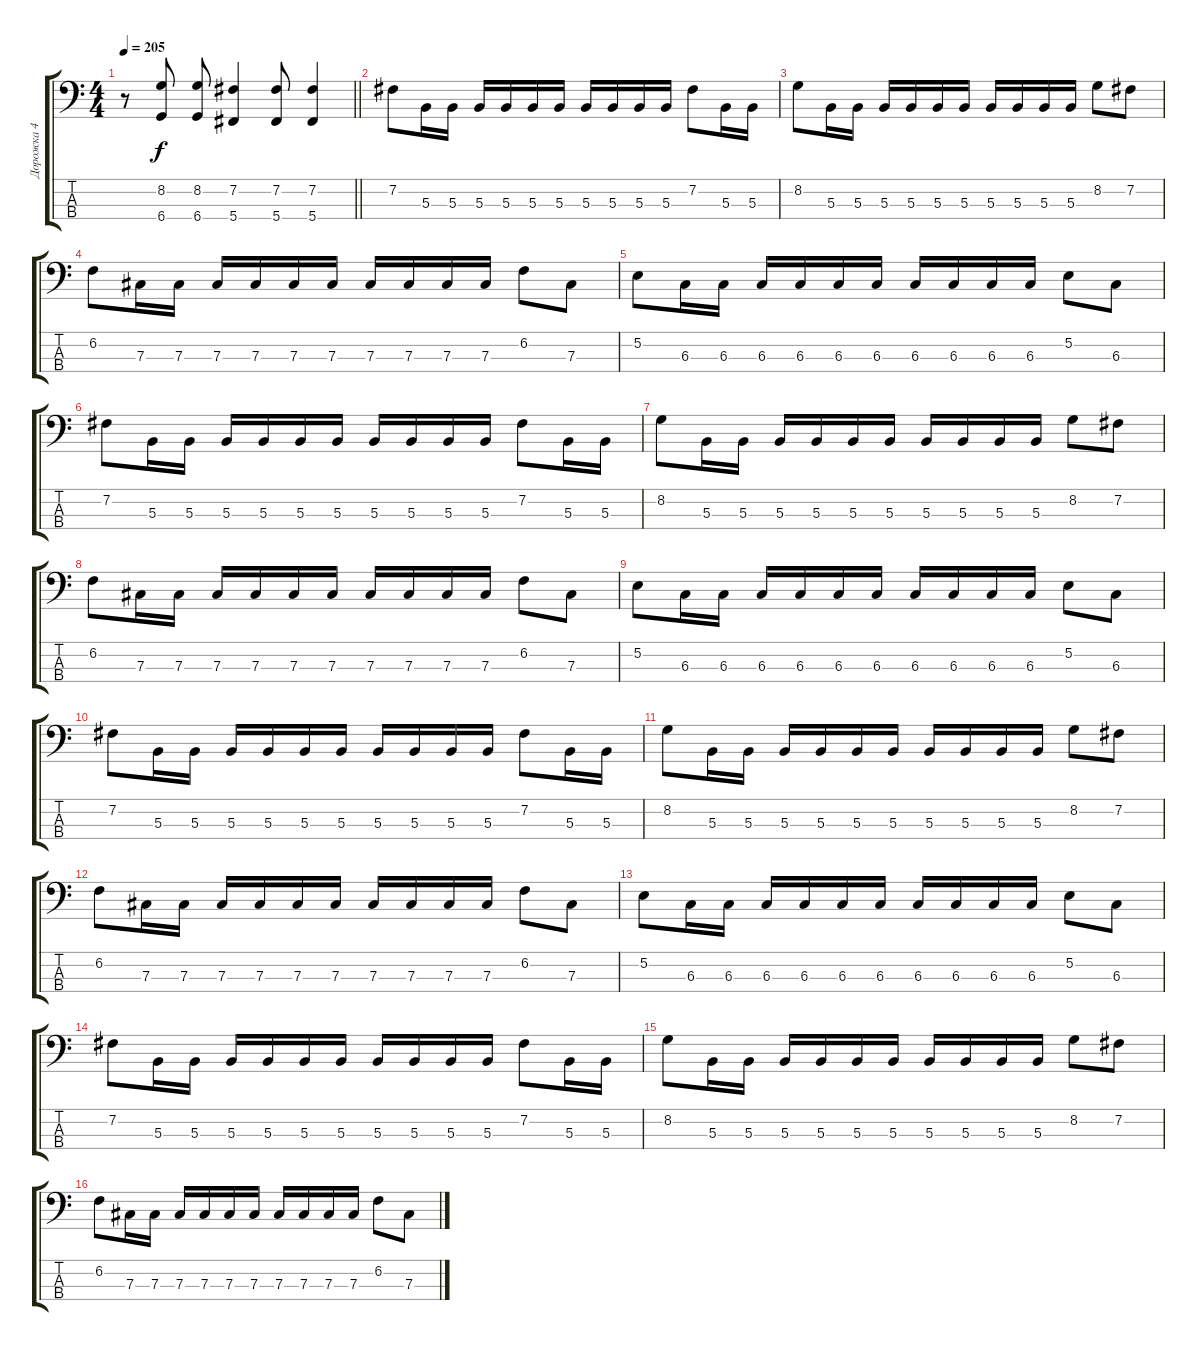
\track ("Дорожка 4" "Дорожка 4") {instrument electricbasspick}
\staff {score tabs}
\tuning (E2 B1 Gb1 Db1) {hide}
\ts (4 4)
\tempo 205
\clef f4
\barLineRight lightlight
\ks c
r.8{dy f} (8.2 6.4).8 (8.2 6.4).8 (7.2 5.4).4 (7.2 5.4).8 (7.2 5.4).4 |
7.2.8 5.3.16 5.3.16 5.3.16 5.3.16 5.3.16 5.3.16 5.3.16 5.3.16 5.3.16 5.3.16 7.2.8 5.3.16 5.3.16 |
8.2.8 5.3.16 5.3.16 5.3.16 5.3.16 5.3.16 5.3.16 5.3.16 5.3.16 5.3.16 5.3.16 8.2.8 7.2.8 |
6.2.8 7.3.16 7.3.16 7.3.16 7.3.16 7.3.16 7.3.16 7.3.16 7.3.16 7.3.16 7.3.16 6.2.8 7.3.8 |
5.2.8 6.3.16 6.3.16 6.3.16 6.3.16 6.3.16 6.3.16 6.3.16 6.3.16 6.3.16 6.3.16 5.2.8 6.3.8 |
7.2.8 5.3.16 5.3.16 5.3.16 5.3.16 5.3.16 5.3.16 5.3.16 5.3.16 5.3.16 5.3.16 7.2.8 5.3.16 5.3.16 |
8.2.8 5.3.16 5.3.16 5.3.16 5.3.16 5.3.16 5.3.16 5.3.16 5.3.16 5.3.16 5.3.16 8.2.8 7.2.8 |
6.2.8 7.3.16 7.3.16 7.3.16 7.3.16 7.3.16 7.3.16 7.3.16 7.3.16 7.3.16 7.3.16 6.2.8 7.3.8 |
5.2.8 6.3.16 6.3.16 6.3.16 6.3.16 6.3.16 6.3.16 6.3.16 6.3.16 6.3.16 6.3.16 5.2.8 6.3.8 |
7.2.8 5.3.16 5.3.16 5.3.16 5.3.16 5.3.16 5.3.16 5.3.16 5.3.16 5.3.16 5.3.16 7.2.8 5.3.16 5.3.16 |
8.2.8 5.3.16 5.3.16 5.3.16 5.3.16 5.3.16 5.3.16 5.3.16 5.3.16 5.3.16 5.3.16 8.2.8 7.2.8 |
6.2.8 7.3.16 7.3.16 7.3.16 7.3.16 7.3.16 7.3.16 7.3.16 7.3.16 7.3.16 7.3.16 6.2.8 7.3.8 |
5.2.8 6.3.16 6.3.16 6.3.16 6.3.16 6.3.16 6.3.16 6.3.16 6.3.16 6.3.16 6.3.16 5.2.8 6.3.8 |
7.2.8 5.3.16 5.3.16 5.3.16 5.3.16 5.3.16 5.3.16 5.3.16 5.3.16 5.3.16 5.3.16 7.2.8 5.3.16 5.3.16 |
8.2.8 5.3.16 5.3.16 5.3.16 5.3.16 5.3.16 5.3.16 5.3.16 5.3.16 5.3.16 5.3.16 8.2.8 7.2.8 |
6.2.8 7.3.16 7.3.16 7.3.16 7.3.16 7.3.16 7.3.16 7.3.16 7.3.16 7.3.16 7.3.16 6.2.8 7.3.8
